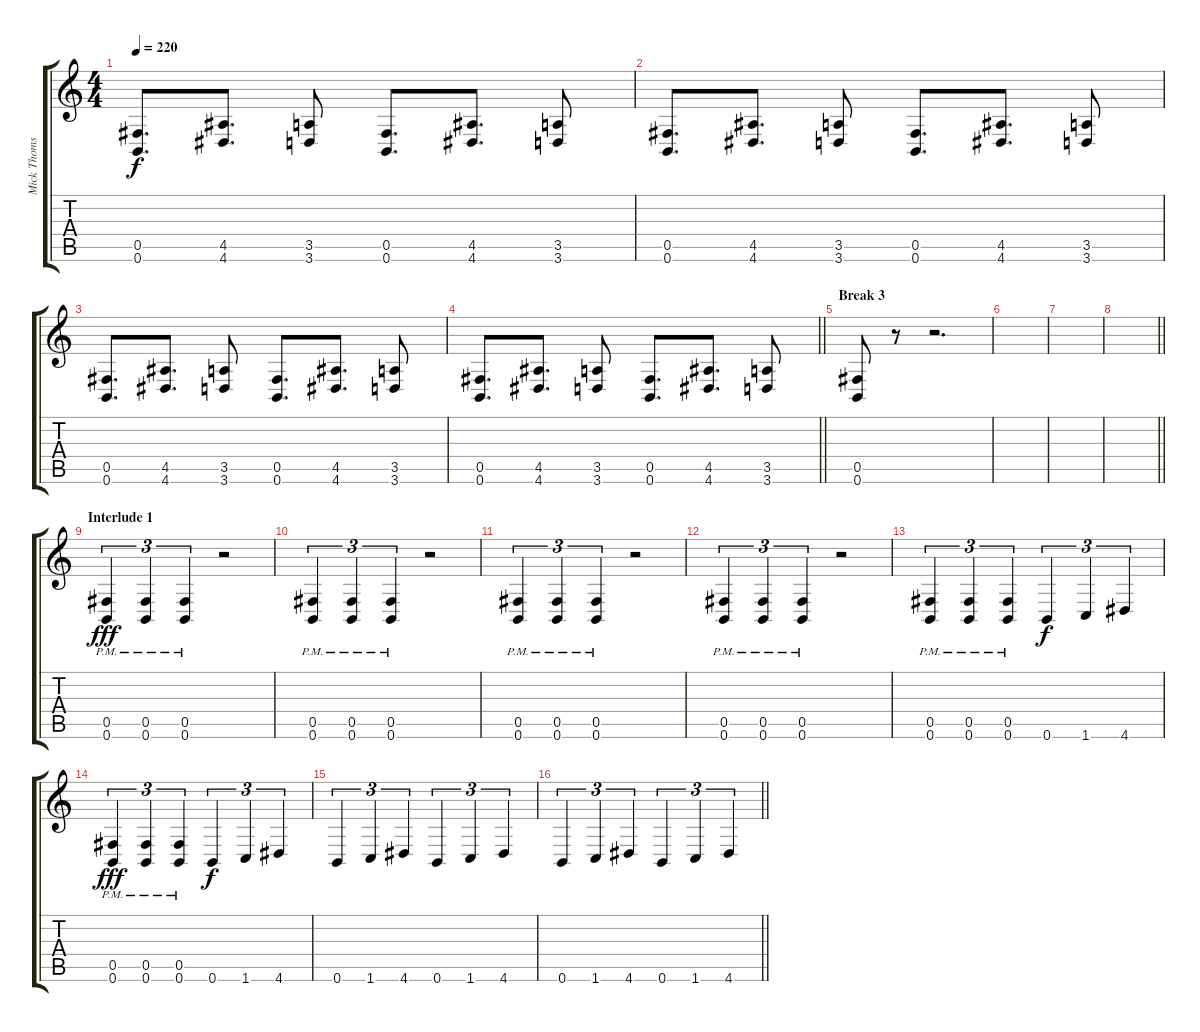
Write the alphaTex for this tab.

\track ("Mick Thomson" "Mick Thoms") {instrument distortionguitar}
\staff {score tabs}
\tuning (Db4 Ab3 E3 B2 Gb2 B1) {hide}
\ts (4 4)
\tempo 220
\clef g2
\ks c
(0.5 0.6).8{d dy f} (4.5 4.6).8{d} (3.5 3.6).8 (0.5 0.6).8{d} (4.5 4.6).8{d} (3.5 3.6).8 |
(0.5 0.6).8{d} (4.5 4.6).8{d} (3.5 3.6).8 (0.5 0.6).8{d} (4.5 4.6).8{d} (3.5 3.6).8 |
(0.5 0.6).8{d} (4.5 4.6).8{d} (3.5 3.6).8 (0.5 0.6).8{d} (4.5 4.6).8{d} (3.5 3.6).8 |
\barLineRight lightlight
(0.5 0.6).8{d} (4.5 4.6).8{d} (3.5 3.6).8 (0.5 0.6).8{d} (4.5 4.6).8{d} (3.5 3.6).8 |
\section ("" "Break 3")
(0.5 0.6).8 r.8 r.2{d} |
|
|
\barLineRight lightlight
|
\section ("" "Interlude 1")
(0.5{pm} 0.6{pm}).4{tu (3 2) dy fff} (0.5{pm} 0.6{pm}).4{tu (3 2)} (0.5{pm} 0.6{pm}).4{tu (3 2)} r.2 |
(0.5{pm} 0.6{pm}).4{tu (3 2)} (0.5{pm} 0.6{pm}).4{tu (3 2)} (0.5{pm} 0.6{pm}).4{tu (3 2)} r.2 |
(0.5{pm} 0.6{pm}).4{tu (3 2)} (0.5{pm} 0.6{pm}).4{tu (3 2)} (0.5{pm} 0.6{pm}).4{tu (3 2)} r.2 |
(0.5{pm} 0.6{pm}).4{tu (3 2)} (0.5{pm} 0.6{pm}).4{tu (3 2)} (0.5{pm} 0.6{pm}).4{tu (3 2)} r.2 |
(0.5{pm} 0.6{pm}).4{tu (3 2)} (0.5{pm} 0.6{pm}).4{tu (3 2)} (0.5{pm} 0.6{pm}).4{tu (3 2)} 0.6.4{tu (3 2) dy f} 1.6.4{tu (3 2)} 4.6.4{tu (3 2)} |
(0.5{pm} 0.6{pm}).4{tu (3 2) dy fff} (0.5{pm} 0.6{pm}).4{tu (3 2)} (0.5{pm} 0.6{pm}).4{tu (3 2)} 0.6.4{tu (3 2) dy f} 1.6.4{tu (3 2)} 4.6.4{tu (3 2)} |
0.6.4{tu (3 2)} 1.6.4{tu (3 2)} 4.6.4{tu (3 2)} 0.6.4{tu (3 2)} 1.6.4{tu (3 2)} 4.6.4{tu (3 2)} |
\barLineRight lightlight
0.6.4{tu (3 2)} 1.6.4{tu (3 2)} 4.6.4{tu (3 2)} 0.6.4{tu (3 2)} 1.6.4{tu (3 2)} 4.6.4{tu (3 2)}
